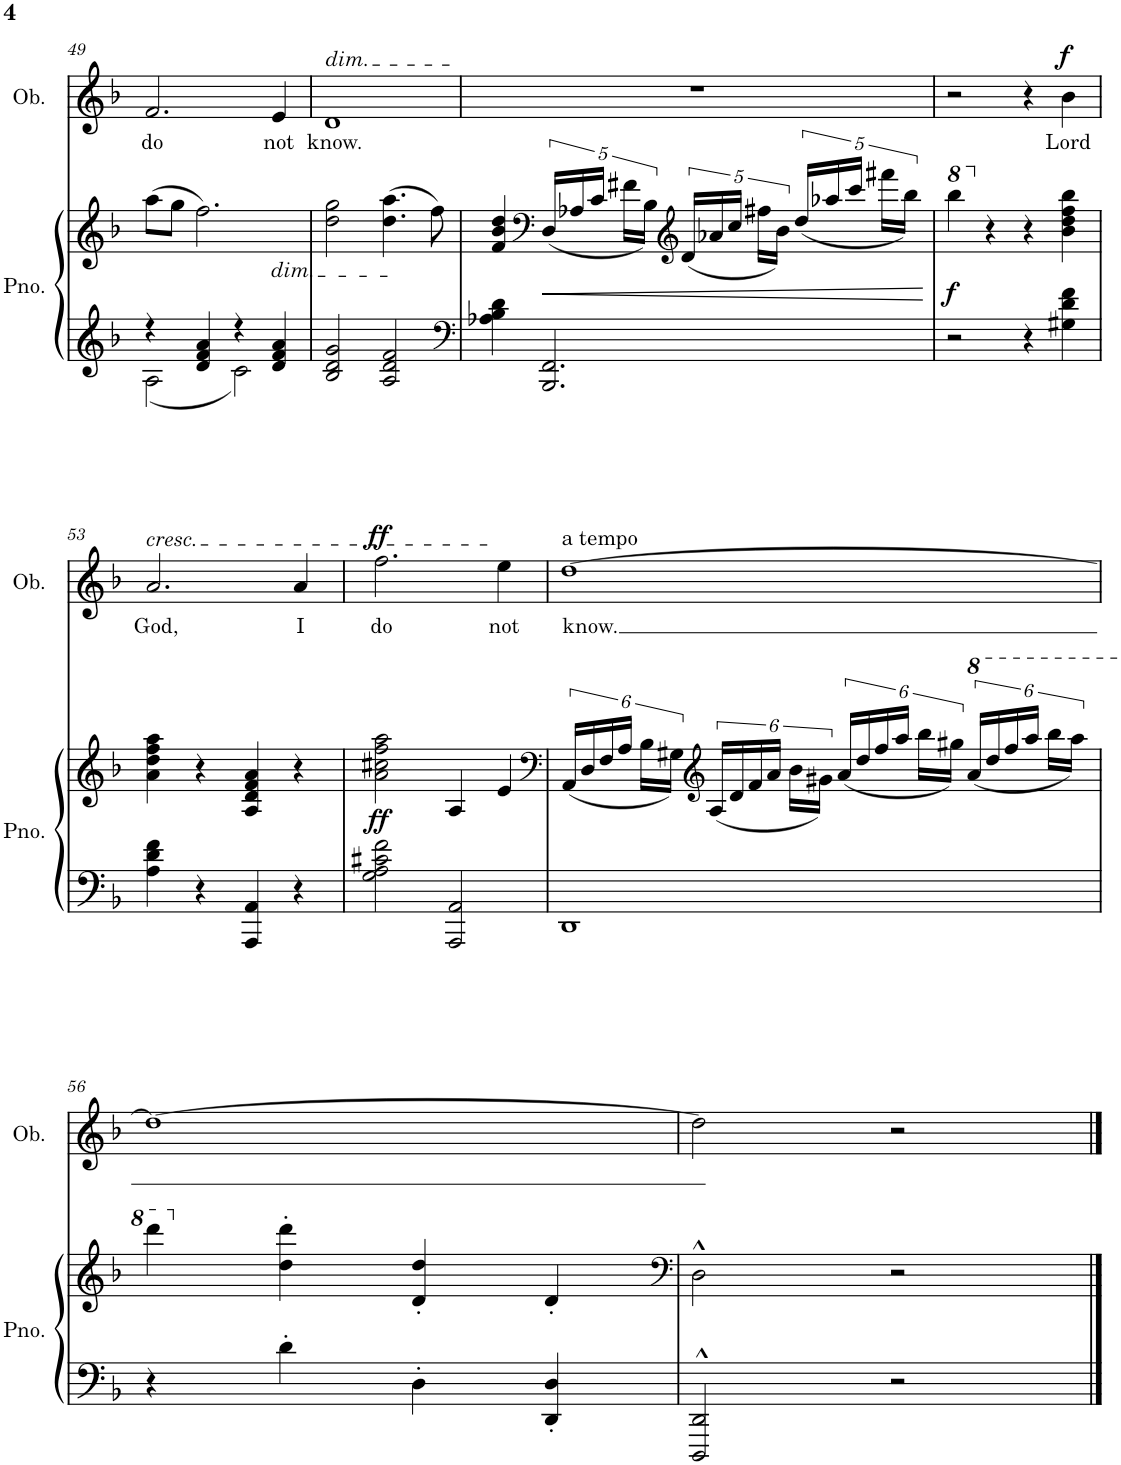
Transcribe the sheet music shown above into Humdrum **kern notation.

**kern	**kern	**dynam	**kern	**text	**dynam
*part2	*part2	*part2	*part1	*part1	*part1
*staff3	*staff2	*staff2/3	*staff1	*staff1	*staff1
*I"Piano	*	*	*I"Oboe	*	*
*I'Pno.	*	*	*I'Ob.	*	*
!!LO:PB:g=z
*clefG2	*clefG2	*	*clefG2	*	*
*k[b-]	*k[b-]	*	*k[b-]	*	*
*M4/4	*M4/4	*	*M4/4	*	*
*met(c)	*met(c)	*	*met(c)	*	*
=49	=49	=49	=49	=49	=49
*^	*	*	*	*	*
!	!	!	!	!	!LO:LY:b	!
*	*	*^	*	*	*	*
4r	2A\	(8aa\L	2.ryy	.	2.f/	do	.
.	.	8gg\J	.	.	.	.	.
4d/ 4f/ 4a/	.	2.ff\)	.	.	.	.	.
4r	2c\	.	.	.	.	.	.
!	!	!	!LO:TX:b:i:t=dim.	!	!	!	!
!	!	!	!	!	!	!LO:LY:b	!
4d/ 4f/ 4a/	.	.	4ryy	.	4e/	not	.
*v	*v	*	*	*	*	*	*
=50	=50	=50	=50	=50	=50	=50
!	!	!	!	!LO:TX:a:i:t=dim.	!	!
!	!	!	!	!	!LO:LY:b	!
*	*v	*v	*	*	*	*
2B-/ 2d/ 2g/	2dd\ 2gg\	.	1d	know.	.
2A/ 2d/ 2f/	(4.dd\ 4.aa\	.	.	.	.
.	8ff\)	.	.	.	.
=51	=51	=51	=51	=51	=51
*clefF4	*	*	*	*	*
4A-X\ 4B-\ 4d\	4f/ 4b-/ 4dd/	.	1r	.	.
*	*clefF4	*	*	*	*
!	!	!LO:HP:b	!	!	!
2.BBB-/ 2.FF/	(<20D/LL	<	.	.	.
.	20A-X/	.	.	.	.
.	20c/JJ	.	.	.	.
.	20f#X\LL	.	.	.	.
.	20B-\JJ)	.	.	.	.
*	*clefG2	*	*	*	*
.	(<20d/LL	.	.	.	.
.	20a-X/	.	.	.	.
.	20cc/JJ	.	.	.	.
.	20ff#X\LL	.	.	.	.
.	20b-\JJ)	.	.	.	.
.	(<20dd/LL	.	.	.	.
.	20aa-X/	.	.	.	.
.	20ccc/JJ	.	.	.	.
.	20fff#X\LL	.	.	.	.
.	20bb-\JJ)	.	.	.	.
.	.	[	.	.	.
=52	=52	=52	=52	=52	=52
*	*8va	*	*	*	*
!	!	!LO:DY:b	!	!	!
2r	4bbb-\	f	2r	.	.
*	*X8va	*	*	*	*
.	4r	.	.	.	.
4r	4r	.	4r	.	.
!	!	!	!	!LO:LY:b	!LO:DY:a
4G#X\ 4d\ 4f\	4b-\ 4dd\ 4ff\ 4bb-\	.	4b-\	Lord	f
!!LO:LB:g=z
=53	=53	=53	=53	=53	=53
!	!	!	!LO:TX:a:i:t=cresc.	!	!
!	!	!	!	!LO:LY:b	!
4A\ 4d\ 4f\	4a\ 4dd\ 4ff\ 4aa\	.	2.a/	God,	.
4r	4r	.	.	.	.
4AAA/ 4AA/	4A/ 4d/ 4f/ 4a/	.	.	.	.
!	!	!	!	!LO:LY:b	!
4r	4r	.	4a/	I	.
=54	=54	=54	=54	=54	=54
!	!	!LO:DY:b	!	!LO:LY:b	!LO:DY:a
2G\ 2A\ 2c#X\ 2f\	2a\ 2cc#X\ 2ff\ 2aa\	ff	2.ff\	do	ff
2AAA/ 2AA/	4A/	.	.	.	.
!	!	!	!	!LO:LY:b	!
.	4e/	.	4ee\	not	.
=55	=55	=55	=55	=55	=55
*	*clefF4	*	*	*	*
!	!	!	!LO:TX:a:t=a tempo	!	!
!	!	!	!	!LO:LY:b	!
1DD	(<24AA/LL	.	[1dd	know.	.
.	24D/	.	.	.	.
.	24F/	.	.	.	.
.	24A/JJ	.	.	.	.
.	24B-\LL	.	.	.	.
.	24G#X\JJ)	.	.	.	.
*	*clefG2	*	*	*	*
.	(<24A/LL	.	.	.	.
.	24d/	.	.	.	.
.	24f/	.	.	.	.
.	24a/JJ	.	.	.	.
.	24b-\LL	.	.	.	.
.	24g#X\JJ)	.	.	.	.
.	(<24a/LL	.	.	.	.
.	24dd/	.	.	.	.
.	24ff/	.	.	.	.
.	24aa/JJ	.	.	.	.
.	24bb-\LL	.	.	.	.
.	24gg#X\JJ)	.	.	.	.
*	*8va	*	*	*	*
.	(<24aa/LL	.	.	.	.
.	24ddd/	.	.	.	.
.	24fff/	.	.	.	.
.	24aaa/JJ	.	.	.	.
.	24bbb-\LL	.	.	.	.
.	24aaa\JJ)	.	.	.	.
!!LO:LB:g=z
=56	=56	=56	=56	=56	=56
4r	4dddd\	.	1dd_	.	.
*	*X8va	*	*	*	*
4d'\	4dd\' 4ddd\'	.	.	.	.
4D'\	4d/' 4dd/'	.	.	.	.
4DD/' 4D/'	4d'/	.	.	.	.
=57	=57	=57	=57	=57	=57
*	*clefF4	*	*	*	*
2DDD/^^ 2DD/^^	2D^^\	.	2dd\]	.	.
2r	2r	.	2r	.	.
==	==	==	==	==	==
*-	*-	*-	*-	*-	*-
